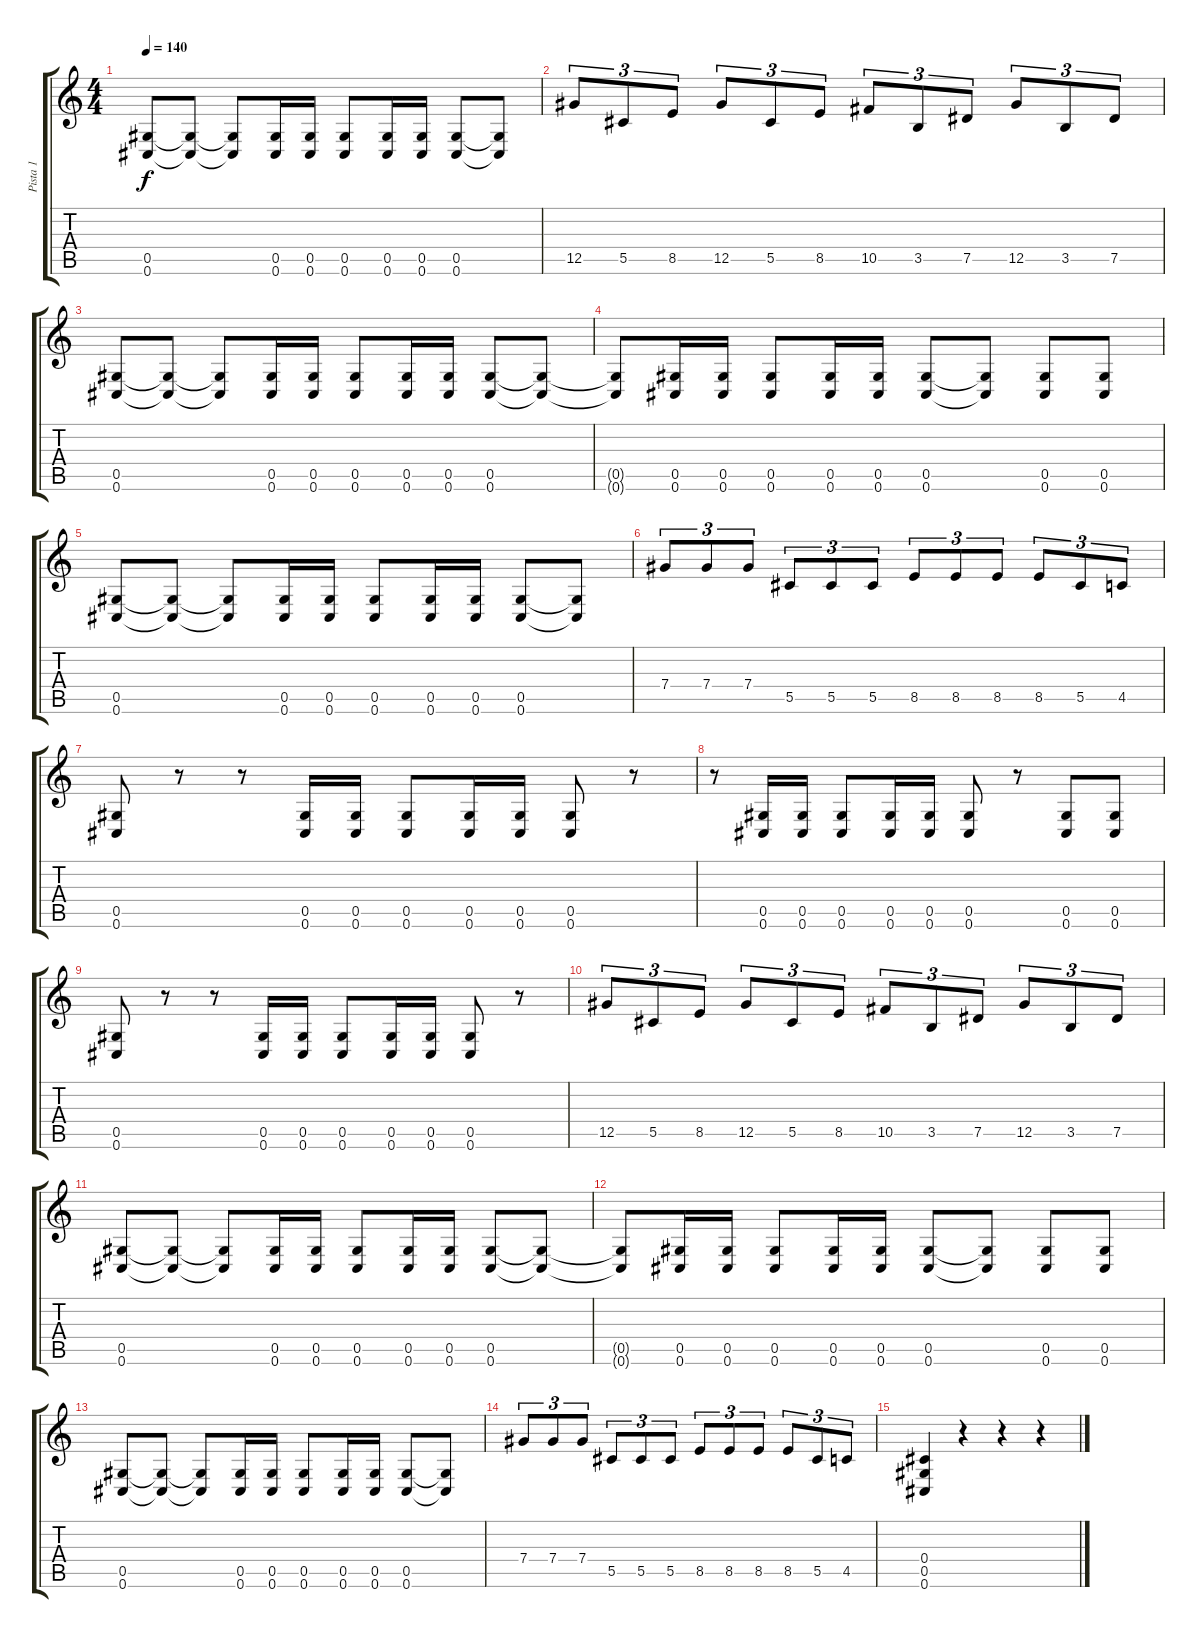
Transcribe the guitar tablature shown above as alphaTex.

\track ("Pista 1" "Pista 1") {instrument distortionguitar}
\staff {score tabs}
\tuning (Eb4 Bb3 Gb3 Db3 Ab2 Db2) {hide}
\ts (4 4)
\tempo 140
\clef g2
\ks c
(0.5 0.6).8{dy f} (0.5{t} 0.6{t}).8 (0.5{t} 0.6{t}).8 (0.5 0.6).16 (0.5 0.6).16 (0.5 0.6).8 (0.5 0.6).16 (0.5 0.6).16 (0.5 0.6).8 (0.5{t} 0.6{t}).8 |
12.5.8{tu (3 2)} 5.5.8{tu (3 2)} 8.5.8{tu (3 2)} 12.5.8{tu (3 2)} 5.5.8{tu (3 2)} 8.5.8{tu (3 2)} 10.5.8{tu (3 2)} 3.5.8{tu (3 2)} 7.5.8{tu (3 2)} 12.5.8{tu (3 2)} 3.5.8{tu (3 2)} 7.5.8{tu (3 2)} |
(0.5 0.6).8 (0.5{t} 0.6{t}).8 (0.5{t} 0.6{t}).8 (0.5 0.6).16 (0.5 0.6).16 (0.5 0.6).8 (0.5 0.6).16 (0.5 0.6).16 (0.5 0.6).8 (0.5{t} 0.6{t}).8 |
(0.5{t} 0.6{t}).8 (0.5 0.6).16 (0.5 0.6).16 (0.5 0.6).8 (0.5 0.6).16 (0.5 0.6).16 (0.5 0.6).8 (0.5{t} 0.6{t}).8 (0.5 0.6).8 (0.5 0.6).8 |
(0.5 0.6).8 (0.5{t} 0.6{t}).8 (0.5{t} 0.6{t}).8 (0.5 0.6).16 (0.5 0.6).16 (0.5 0.6).8 (0.5 0.6).16 (0.5 0.6).16 (0.5 0.6).8 (0.5{t} 0.6{t}).8 |
7.4.8{tu (3 2)} 7.4.8{tu (3 2)} 7.4.8{tu (3 2)} 5.5.8{tu (3 2)} 5.5.8{tu (3 2)} 5.5.8{tu (3 2)} 8.5.8{tu (3 2)} 8.5.8{tu (3 2)} 8.5.8{tu (3 2)} 8.5.8{tu (3 2)} 5.5.8{tu (3 2)} 4.5.8{tu (3 2)} |
(0.5 0.6).8 r.8 r.8 (0.5 0.6).16 (0.5 0.6).16 (0.5 0.6).8 (0.5 0.6).16 (0.5 0.6).16 (0.5 0.6).8 r.8 |
r.8 (0.5 0.6).16 (0.5 0.6).16 (0.5 0.6).8 (0.5 0.6).16 (0.5 0.6).16 (0.5 0.6).8 r.8 (0.5 0.6).8 (0.5 0.6).8 |
(0.5 0.6).8 r.8 r.8 (0.5 0.6).16 (0.5 0.6).16 (0.5 0.6).8 (0.5 0.6).16 (0.5 0.6).16 (0.5 0.6).8 r.8 |
12.5.8{tu (3 2)} 5.5.8{tu (3 2)} 8.5.8{tu (3 2)} 12.5.8{tu (3 2)} 5.5.8{tu (3 2)} 8.5.8{tu (3 2)} 10.5.8{tu (3 2)} 3.5.8{tu (3 2)} 7.5.8{tu (3 2)} 12.5.8{tu (3 2)} 3.5.8{tu (3 2)} 7.5.8{tu (3 2)} |
(0.5 0.6).8 (0.5{t} 0.6{t}).8 (0.5{t} 0.6{t}).8 (0.5 0.6).16 (0.5 0.6).16 (0.5 0.6).8 (0.5 0.6).16 (0.5 0.6).16 (0.5 0.6).8 (0.5{t} 0.6{t}).8 |
(0.5{t} 0.6{t}).8 (0.5 0.6).16 (0.5 0.6).16 (0.5 0.6).8 (0.5 0.6).16 (0.5 0.6).16 (0.5 0.6).8 (0.5{t} 0.6{t}).8 (0.5 0.6).8 (0.5 0.6).8 |
(0.5 0.6).8 (0.5{t} 0.6{t}).8 (0.5{t} 0.6{t}).8 (0.5 0.6).16 (0.5 0.6).16 (0.5 0.6).8 (0.5 0.6).16 (0.5 0.6).16 (0.5 0.6).8 (0.5{t} 0.6{t}).8 |
7.4.8{tu (3 2)} 7.4.8{tu (3 2)} 7.4.8{tu (3 2)} 5.5.8{tu (3 2)} 5.5.8{tu (3 2)} 5.5.8{tu (3 2)} 8.5.8{tu (3 2)} 8.5.8{tu (3 2)} 8.5.8{tu (3 2)} 8.5.8{tu (3 2)} 5.5.8{tu (3 2)} 4.5.8{tu (3 2)} |
(0.4 0.5 0.6).4 r.4 r.4 r.4
